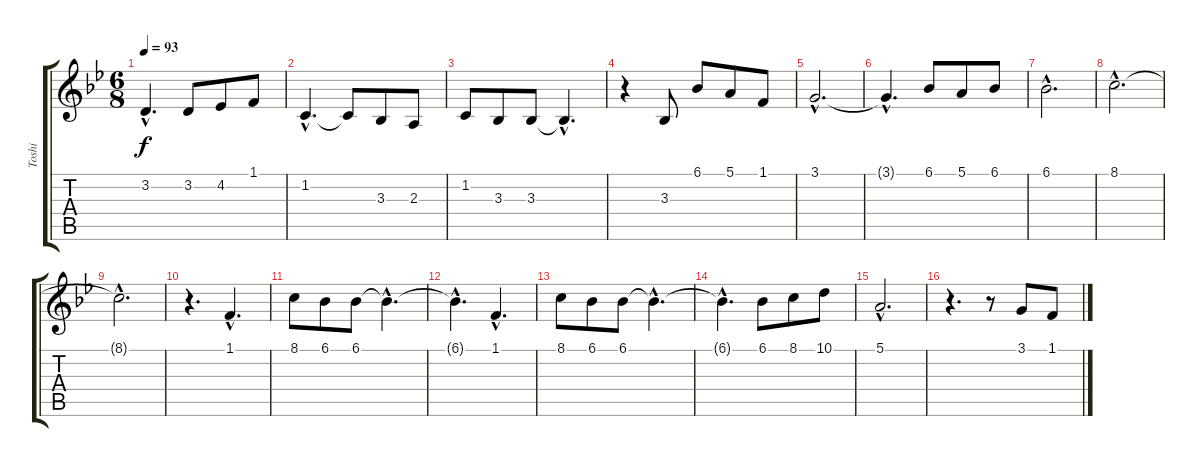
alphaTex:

\track ("Toshi" "Toshi") {instrument accordion}
\staff {score tabs}
\tuning (E4 B3 G3 D3 A2 E2) {hide}
\ts (6 8)
\tempo 93
\clef g2
\ks bb
3.2{hac}.4{d dy f} 3.2.8 4.2.8 1.1.8 |
1.2{hac}.4{d} 1.2{t}.8 3.3.8 2.3.8 |
1.2.8 3.3.8 3.3.8 3.3{hac t}.4{d} |
r.4 3.3.8 6.1.8 5.1.8 1.1.8 |
3.1{hac}.2{d} |
3.1{hac t}.4{d} 6.1.8 5.1.8 6.1.8 |
6.1{hac}.2{d} |
8.1{hac}.2{d} |
8.1{hac t}.2{d} |
r.4{d} 1.1{hac}.4{d} |
8.1.8 6.1.8 6.1.8 6.1{hac t}.4{d} |
6.1{hac t}.4{d} 1.1{hac}.4{d} |
8.1.8 6.1.8 6.1.8 6.1{hac t}.4{d} |
6.1{hac t}.4{d} 6.1.8 8.1.8 10.1.8 |
5.1{hac}.2{d} |
r.4{d} r.8 3.1.8 1.1.8
